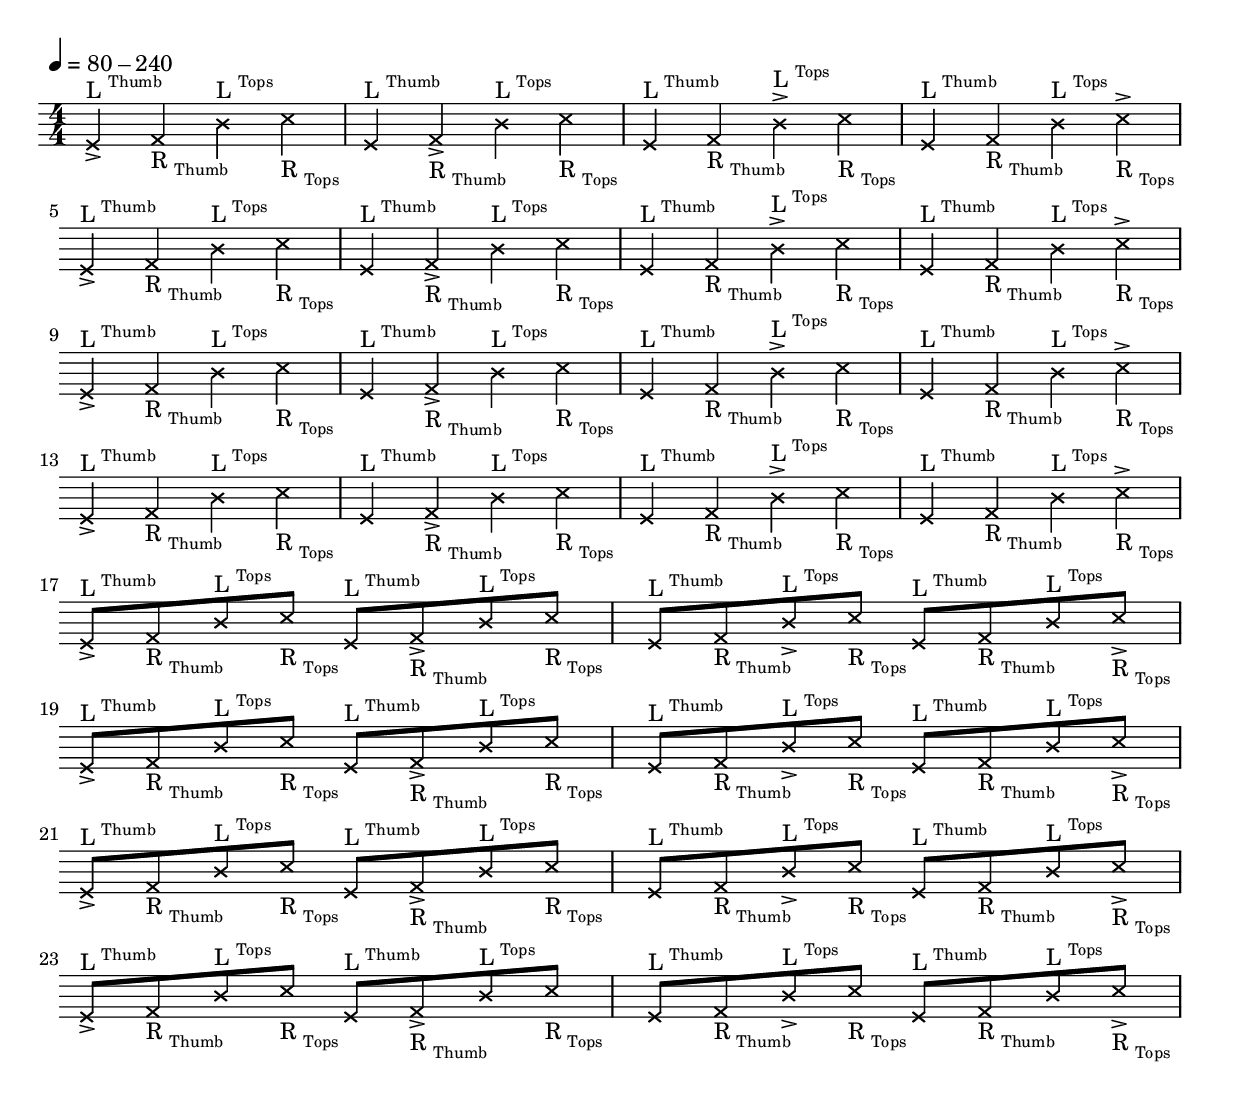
\version "2.24.1"
\include "../../global.ly"

\layout {
  indent = -3.5
}

\relative {
  \defaultScoreSettings
  \tempo 4 = 80 - 240
  \time 4/4

  \rimNote
  \repeat unfold 4 { 
    e'4^\LThumbTop-> f_\RThumbBtm   b^\LTopsTop   c_\RTopsBtm
    e,4^\LThumbTop   f_\RThumbBtm-> b^\LTopsTop   c_\RTopsBtm   
    e,4^\LThumbTop   f_\RThumbBtm   b^\LTopsTop-> c_\RTopsBtm 
    e,4^\LThumbTop   f_\RThumbBtm   b^\LTopsTop   c_\RTopsBtm-> 
    \break
  }

  \repeat unfold 4 { 
    e,8^\LThumbTop-> f_\RThumbBtm   b^\LTopsTop   c_\RTopsBtm   
    e,8^\LThumbTop   f_\RThumbBtm-> b^\LTopsTop   c_\RTopsBtm   
    e,8^\LThumbTop   f_\RThumbBtm   b^\LTopsTop-> c_\RTopsBtm   
    e,8^\LThumbTop   f_\RThumbBtm   b^\LTopsTop   c_\RTopsBtm-> 
    \break
  }

  \resetNoteHead
}